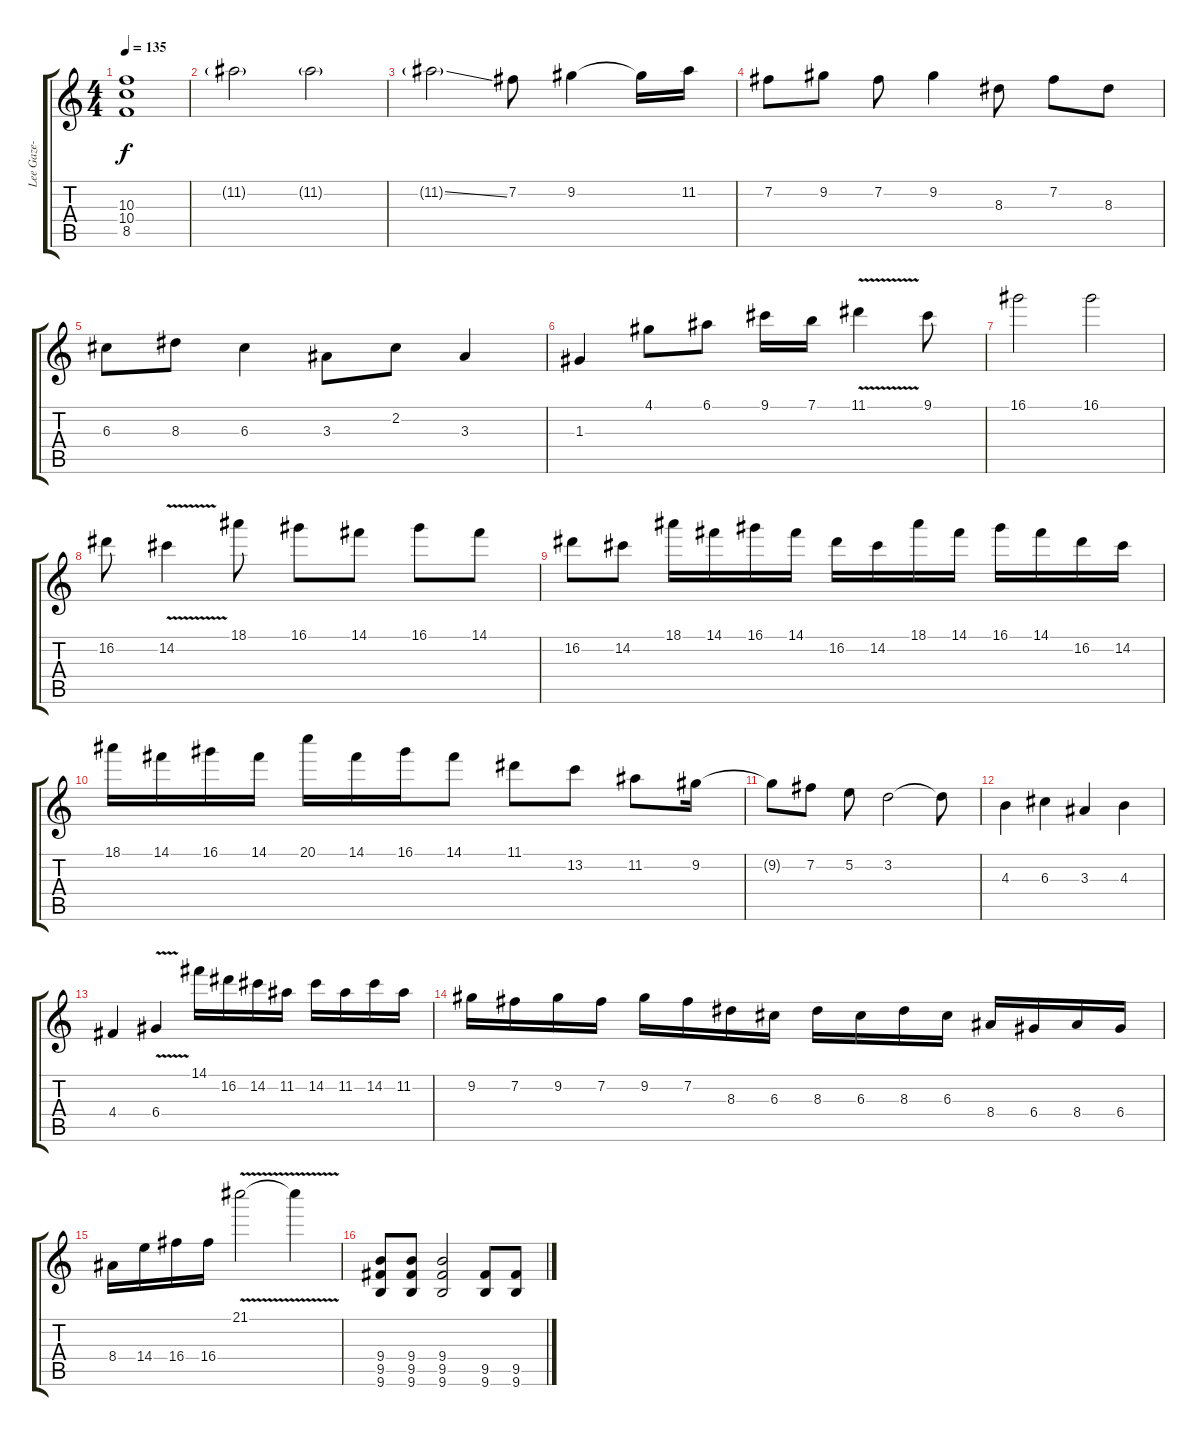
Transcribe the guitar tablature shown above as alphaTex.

\track ("Lee Gaze- Disorted" "Lee Gaze- ") {instrument distortionguitar}
\staff {score tabs}
\tuning (E4 B3 G3 D3 A2 D2) {hide}
\ts (4 4)
\tempo 135
\clef g2
\ks c
(10.3 10.4 8.5).1{dy f} |
11.2{g}.2 11.2{g}.2 |
11.2{ss g}.2 7.2.8 9.2.4 9.2{t}.16 11.2.16 |
7.2.8 9.2.8 7.2.8 9.2.4 8.3.8 7.2.8 8.3.8 |
6.3.8 8.3.8 6.3.4 3.3.8 2.2.8 3.3.4 |
1.3.4 4.1.8 6.1.8 9.1.16 7.1.16 11.1{v}.4 9.1.8 |
16.1.2 16.1.2 |
16.2.8 14.2{v}.4 18.1.8 16.1.8 14.1.8 16.1.8 14.1.8 |
16.2.8 14.2.8 18.1.16 14.1.16 16.1.16 14.1.16 16.2.16 14.2.16 18.1.16 14.1.16 16.1.16 14.1.16 16.2.16 14.2.16 |
18.1.16 14.1.16 16.1.16 14.1.16 20.1.16 14.1.16 16.1.16 14.1.8 11.1.8 13.2.8 11.2.8 9.2.16 |
9.2{t}.8 7.2.8 5.2.8 3.2.2 3.2{t}.8 |
4.3.4 6.3.4 3.3.4 4.3.4 |
4.4.4 6.4{v}.4 14.1.16 16.2.16 14.2.16 11.2.16 14.2.16 11.2.16 14.2.16 11.2.16 |
9.2.16 7.2.16 9.2.16 7.2.16 9.2.16 7.2.16 8.3.16 6.3.16 8.3.16 6.3.16 8.3.16 6.3.16 8.4.16 6.4.16 8.4.16 6.4.16 |
8.4.16 14.4.16 16.4.16 16.4.16 21.1{v}.2 21.1{t}.4 |
(9.4 9.5 9.6).8 (9.4 9.5 9.6).8 (9.4 9.5 9.6).2 (9.5 9.6).8 (9.5 9.6).8
